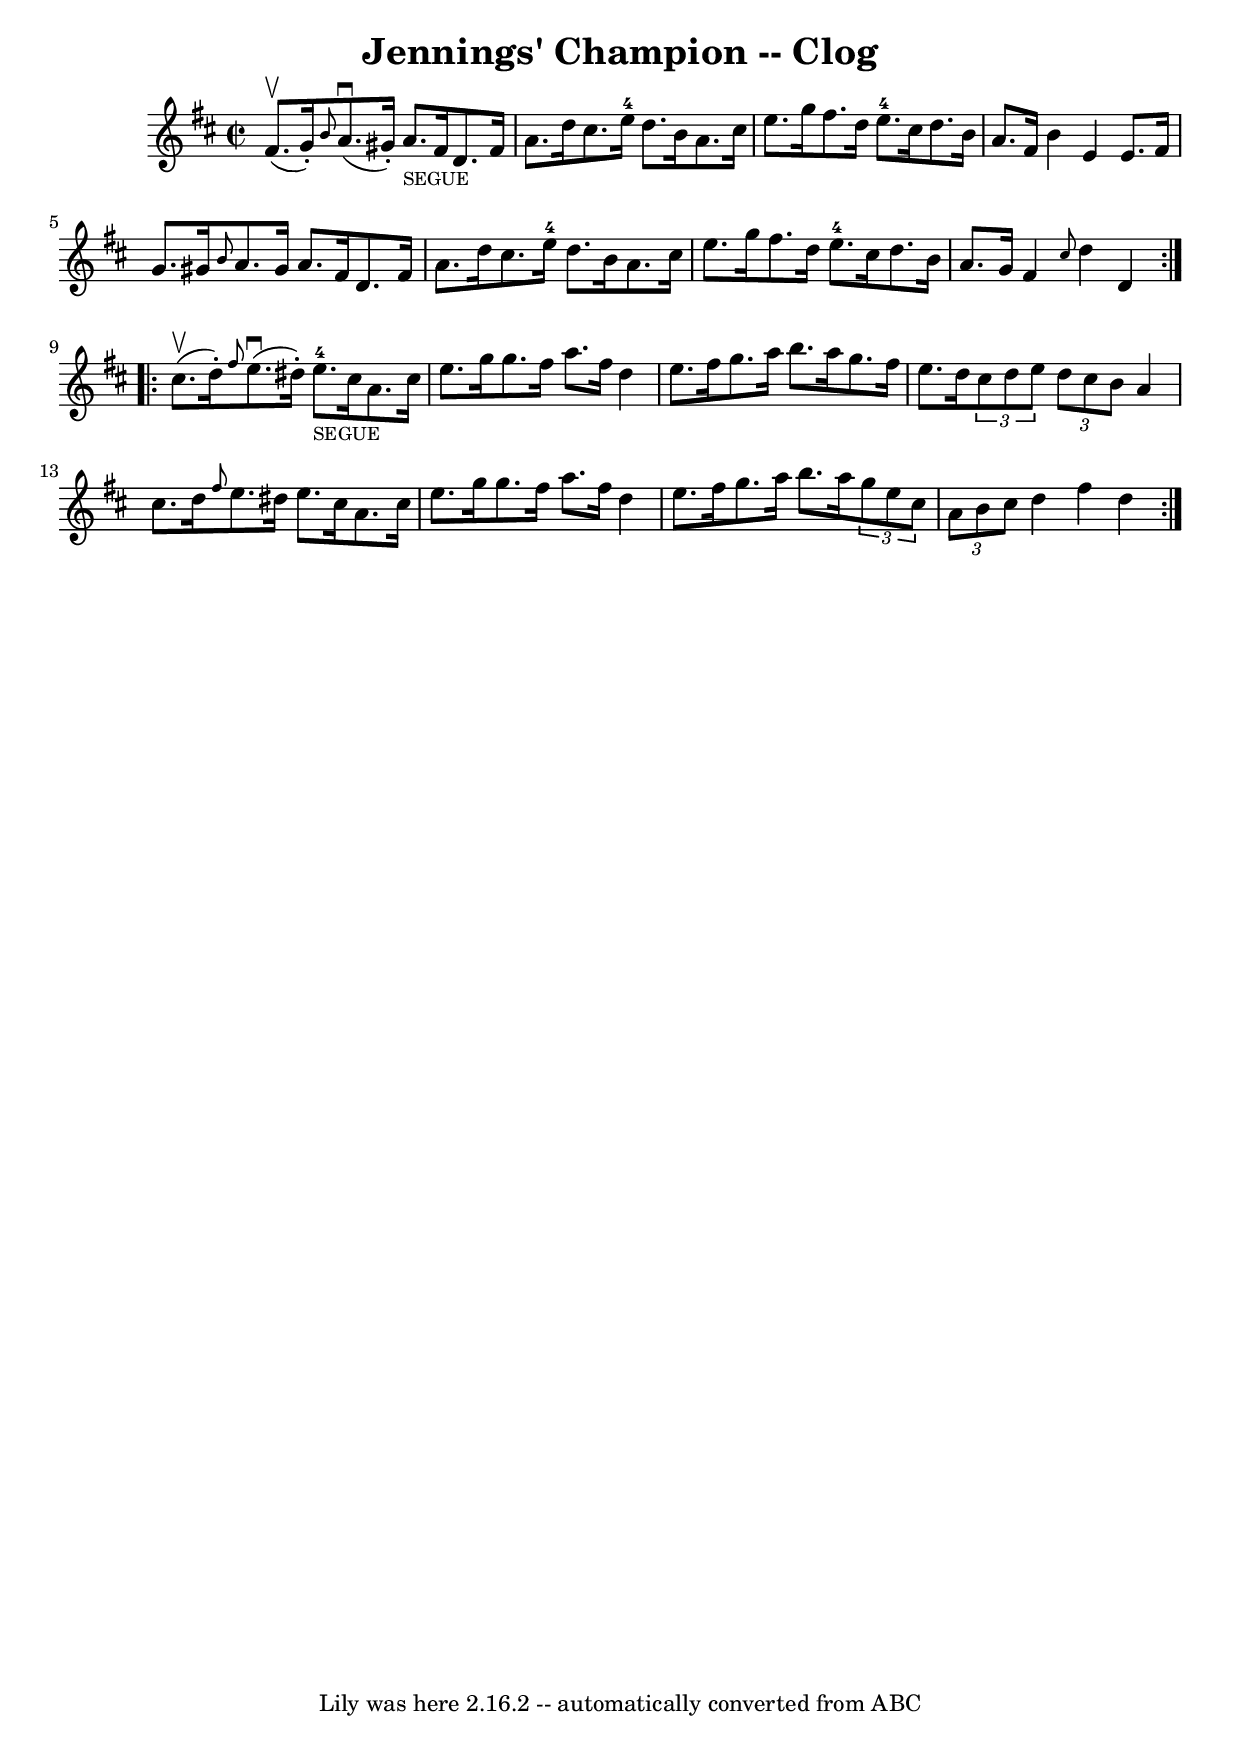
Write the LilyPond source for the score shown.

\version "2.7.40"
\include "Mammoth.ily"
\header {
	%% book = "Ryan's Mammoth Collection"
	crossRefNumber = "1"
	footnotes = "\\\\158 944"
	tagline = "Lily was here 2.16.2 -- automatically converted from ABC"
	title = "Jennings' Champion -- Clog"
}
voicedefault =  {
\set Score.defaultBarType = "empty"

\repeat volta 2 {
\override Staff.TimeSignature #'style = #'C
 \time 2/2 \key d \major fis'8.^\upbow(g'16 -.) |
     \grace {   
 b'8  } a'8.^\downbow(gis'16 -.) a'8._\segue fis'16 d'8.    
fis'16 a'8. d''16    |
 cis''8. e''16-4 d''8. b'16    
a'8. cis''16 e''8. g''16    |
 fis''8. d''16 e''8. 
-4 cis''16 d''8. b'16 a'8. fis'16    |
 b'4 e'4    
e'8. fis'16 g'8. gis'16    |
     \grace { b'8  } a'8.    
gis'16 a'8. fis'16 d'8. fis'16 a'8. d''16    |
   
cis''8. e''16-4 d''8. b'16 a'8. cis''16 e''8. g''16    
|
 fis''8. d''16 e''8.-4 cis''16 d''8. b'16 a'8.    
g'16    |
 fis'4  \grace { cis''8  } d''4 d'4  }     
\repeat volta 2 { cis''8.^\upbow(d''16 -.) |
     \grace {    
fis''8  } e''8.^\downbow(dis''16 -.) e''8.-4_\segue cis''16   
 a'8. cis''16 e''8. g''16    |
 g''8. fis''16 a''8.    
fis''16 d''4 e''8. fis''16    |
 g''8. a''16 b''8.    
a''16 g''8. fis''16 e''8. d''16    |
   \times 2/3 { cis''8 
 d''8 e''8  }   \times 2/3 { d''8 cis''8 b'8  } a'4 cis''8.   
 d''16    |
     \grace { fis''8  } e''8. dis''16 e''8.    
cis''16 a'8. cis''16 e''8. g''16    |
 g''8. fis''16    
a''8. fis''16 d''4 e''8. fis''16    |
 g''8. a''16    
b''8. a''16    \times 2/3 { g''8 e''8 cis''8  }   \times 2/3 { a'8 
 b'8 cis''8  }   |
 d''4 fis''4 d''4  }   
}

\score{
    <<

	\context Staff="default"
	{
	    \voicedefault 
	}

    >>
	\layout {
	}
	\midi {}
}
